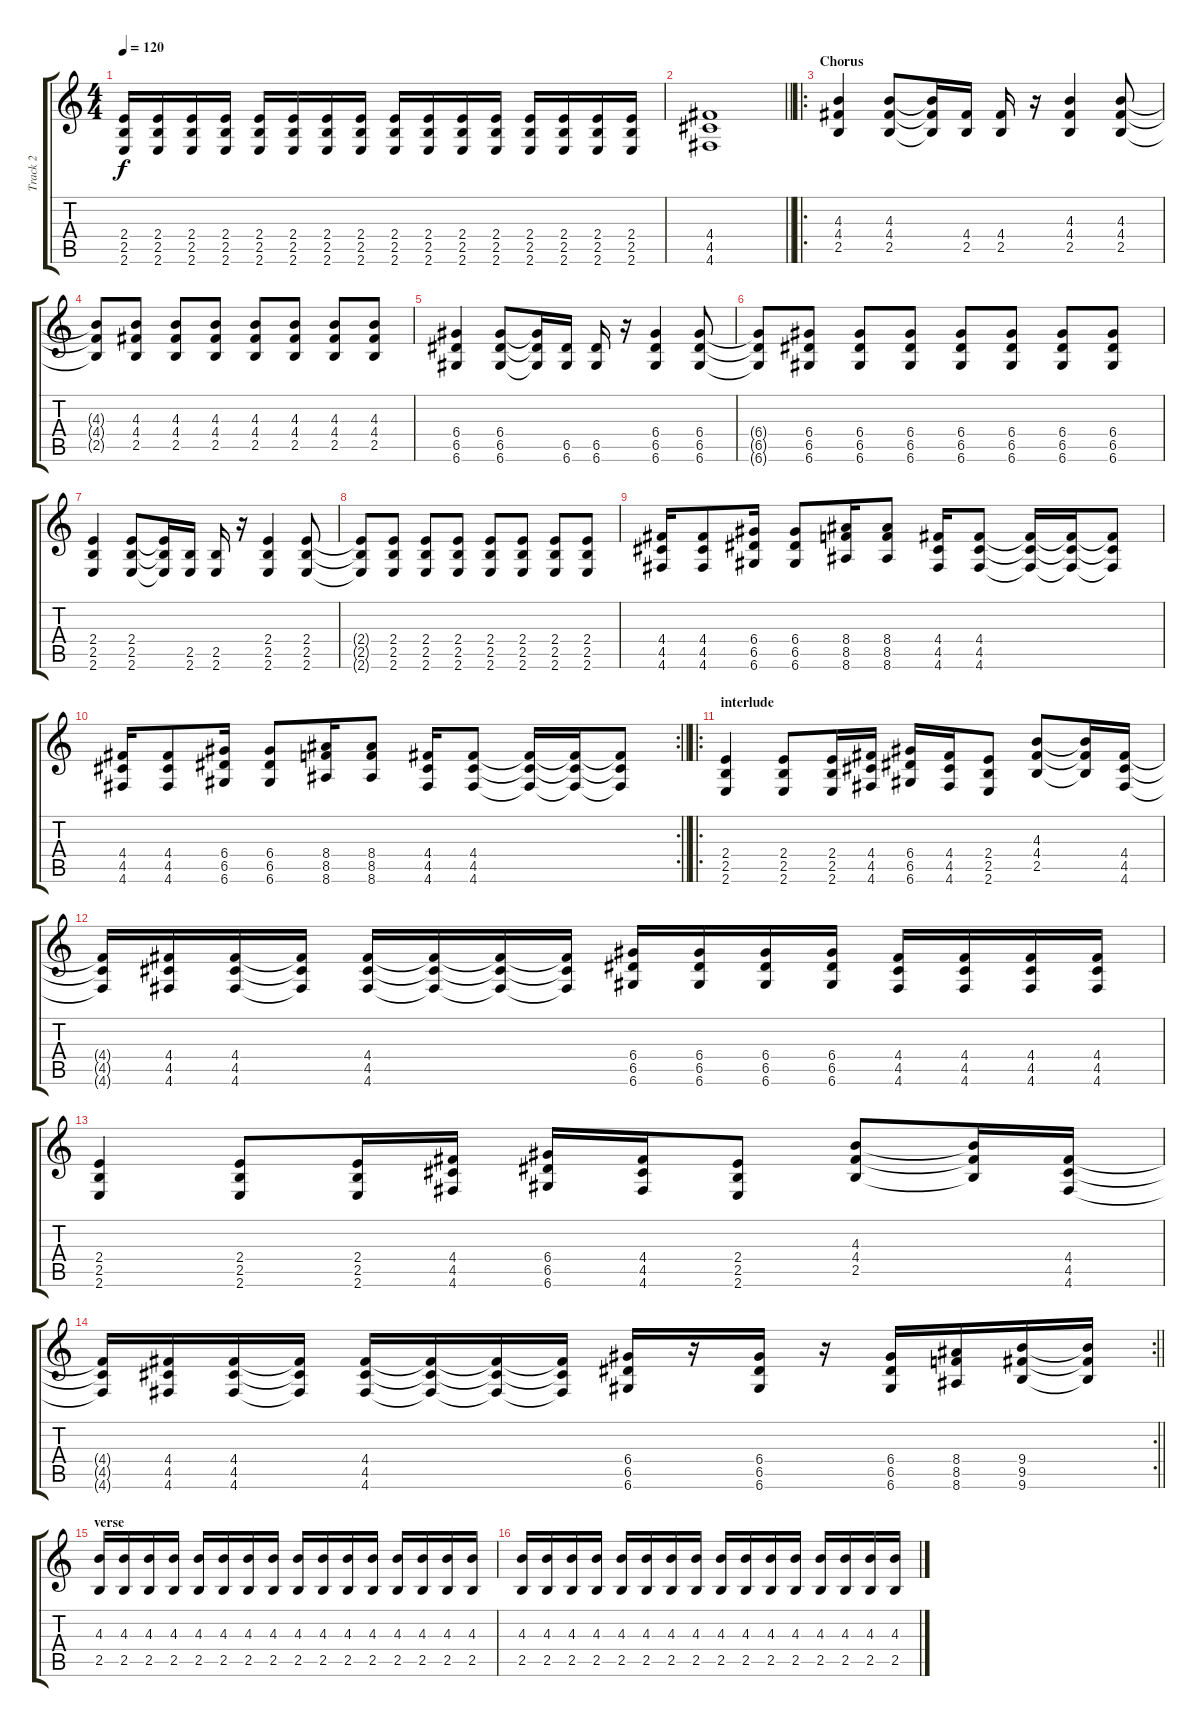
\track ("Track 2" "Track 2") {instrument distortionguitar}
\staff {score tabs}
\tuning (E4 B3 G3 D3 A2 D2) {hide}
\ts (4 4)
\tempo 120
\clef g2
\ks c
(2.4 2.5 2.6).16{dy f} (2.4 2.5 2.6).16 (2.4 2.5 2.6).16 (2.4 2.5 2.6).16 (2.4 2.5 2.6).16 (2.4 2.5 2.6).16 (2.4 2.5 2.6).16 (2.4 2.5 2.6).16 (2.4 2.5 2.6).16 (2.4 2.5 2.6).16 (2.4 2.5 2.6).16 (2.4 2.5 2.6).16 (2.4 2.5 2.6).16 (2.4 2.5 2.6).16 (2.4 2.5 2.6).16 (2.4 2.5 2.6).16 |
\barLineRight lightlight
(4.4 4.5 4.6).1 |
\ro
\section ("" "Chorus")
(4.3 4.4 2.5).4 (4.3 4.4 2.5).8 (4.3{t} 4.4{t} 2.5{t}).16 (4.4 2.5).16 (4.4 2.5).16 r.16 (4.3 4.4 2.5).4 (4.3 4.4 2.5).8 |
(4.3{t} 4.4{t} 2.5{t}).8 (4.3 4.4 2.5).8 (4.3 4.4 2.5).8 (4.3 4.4 2.5).8 (4.3 4.4 2.5).8 (4.3 4.4 2.5).8 (4.3 4.4 2.5).8 (4.3 4.4 2.5).8 |
(6.4 6.5 6.6).4 (6.4 6.5 6.6).8 (6.4{t} 6.5{t} 6.6{t}).16 (6.5 6.6).16 (6.5 6.6).16 r.16 (6.4 6.5 6.6).4 (6.4 6.5 6.6).8 |
(6.4{t} 6.5{t} 6.6{t}).8 (6.4 6.5 6.6).8 (6.4 6.5 6.6).8 (6.4 6.5 6.6).8 (6.4 6.5 6.6).8 (6.4 6.5 6.6).8 (6.4 6.5 6.6).8 (6.4 6.5 6.6).8 |
(2.4 2.5 2.6).4 (2.4 2.5 2.6).8 (2.4{t} 2.5{t} 2.6{t}).16 (2.5 2.6).16 (2.5 2.6).16 r.16 (2.4 2.5 2.6).4 (2.4 2.5 2.6).8 |
(2.4{t} 2.5{t} 2.6{t}).8 (2.4 2.5 2.6).8 (2.4 2.5 2.6).8 (2.4 2.5 2.6).8 (2.4 2.5 2.6).8 (2.4 2.5 2.6).8 (2.4 2.5 2.6).8 (2.4 2.5 2.6).8 |
(4.4 4.5 4.6).16 (4.4 4.5 4.6).8 (6.4 6.5 6.6).16 (6.4 6.5 6.6).8 (8.4 8.5 8.6).16 (8.4 8.5 8.6).8 (4.4 4.5 4.6).16 (4.4 4.5 4.6).8 (4.4{t} 4.5{t} 4.6{t}).16 (4.4{t} 4.5{t} 4.6{t}).16 (4.4{t} 4.5{t} 4.6{t}).8 |
\rc 2
\barLineRight lightlight
(4.4 4.5 4.6).16 (4.4 4.5 4.6).8 (6.4 6.5 6.6).16 (6.4 6.5 6.6).8 (8.4 8.5 8.6).16 (8.4 8.5 8.6).8 (4.4 4.5 4.6).16 (4.4 4.5 4.6).8 (4.4{t} 4.5{t} 4.6{t}).16 (4.4{t} 4.5{t} 4.6{t}).16 (4.4{t} 4.5{t} 4.6{t}).8 |
\ro
\section ("" "interlude")
(2.4 2.5 2.6).4 (2.4 2.5 2.6).8 (2.4 2.5 2.6).16 (4.4 4.5 4.6).16 (6.4 6.5 6.6).16 (4.4 4.5 4.6).16 (2.4 2.5 2.6).8 (4.3 4.4 2.5).8 (4.3{t} 4.4{t} 2.5{t}).16 (4.4 4.5 4.6).16 |
(4.4{t} 4.5{t} 4.6{t}).16 (4.4 4.5 4.6).16 (4.4 4.5 4.6).16 (4.4{t} 4.5{t} 4.6{t}).16 (4.4 4.5 4.6).16 (4.4{t} 4.5{t} 4.6{t}).16 (4.4{t} 4.5{t} 4.6{t}).16 (4.4{t} 4.5{t} 4.6{t}).16 (6.4 6.5 6.6).16 (6.4 6.5 6.6).16 (6.4 6.5 6.6).16 (6.4 6.5 6.6).16 (4.4 4.5 4.6).16 (4.4 4.5 4.6).16 (4.4 4.5 4.6).16 (4.4 4.5 4.6).16 |
(2.4 2.5 2.6).4 (2.4 2.5 2.6).8 (2.4 2.5 2.6).16 (4.4 4.5 4.6).16 (6.4 6.5 6.6).16 (4.4 4.5 4.6).16 (2.4 2.5 2.6).8 (4.3 4.4 2.5).8 (4.3{t} 4.4{t} 2.5{t}).16 (4.4 4.5 4.6).16 |
\rc 2
\barLineRight lightlight
(4.4{t} 4.5{t} 4.6{t}).16 (4.4 4.5 4.6).16 (4.4 4.5 4.6).16 (4.4{t} 4.5{t} 4.6{t}).16 (4.4 4.5 4.6).16 (4.4{t} 4.5{t} 4.6{t}).16 (4.4{t} 4.5{t} 4.6{t}).16 (4.4{t} 4.5{t} 4.6{t}).16 (6.4 6.5 6.6).16 r.16 (6.4 6.5 6.6).16 r.16 (6.4 6.5 6.6).16 (8.4 8.5 8.6).16 (9.4 9.5 9.6).16 (9.4{t} 9.5{t} 9.6{t}).16 |
\section ("" "verse")
(4.3 2.5).16 (4.3 2.5).16 (4.3 2.5).16 (4.3 2.5).16 (4.3 2.5).16 (4.3 2.5).16 (4.3 2.5).16 (4.3 2.5).16 (4.3 2.5).16 (4.3 2.5).16 (4.3 2.5).16 (4.3 2.5).16 (4.3 2.5).16 (4.3 2.5).16 (4.3 2.5).16 (4.3 2.5).16 |
(4.3 2.5).16 (4.3 2.5).16 (4.3 2.5).16 (4.3 2.5).16 (4.3 2.5).16 (4.3 2.5).16 (4.3 2.5).16 (4.3 2.5).16 (4.3 2.5).16 (4.3 2.5).16 (4.3 2.5).16 (4.3 2.5).16 (4.3 2.5).16 (4.3 2.5).16 (4.3 2.5).16 (4.3 2.5).16
